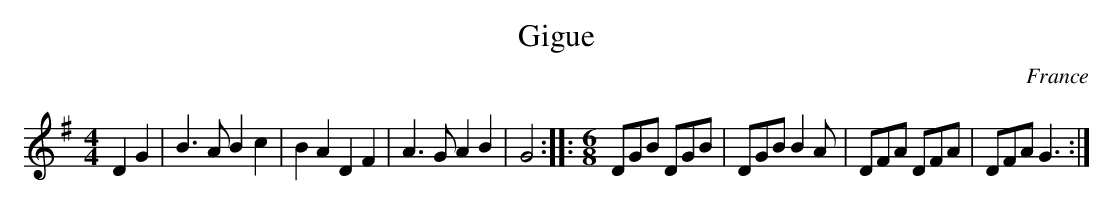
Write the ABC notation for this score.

X:1
T:Gigue
M:4/4
O:France
K:G major
D2G2|B3A B2c2|B2A2 D2F2|A3G A2B2|G4::\
M:6/8
DGB DGB|DGB B2A|DFA DFA|DFAG3:|
